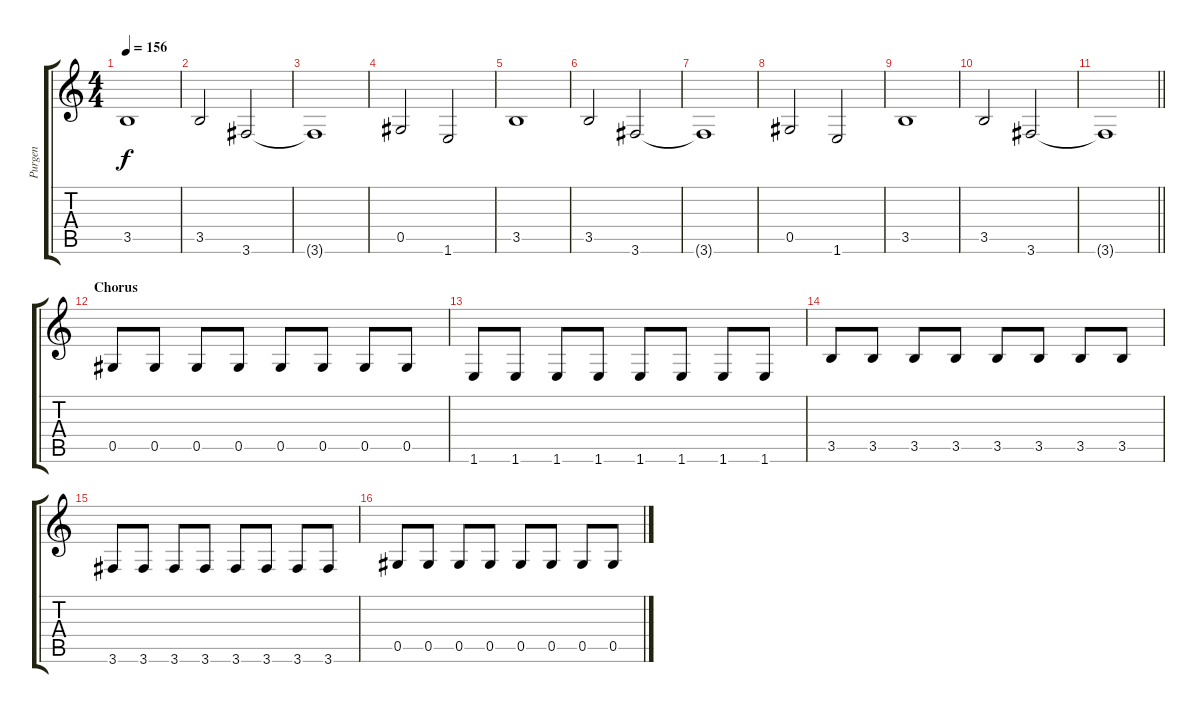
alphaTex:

\track ("Purgen" "Purgen") {instrument electricbassfinger}
\staff {score tabs}
\tuning (Eb4 Bb3 Gb3 Db3 Ab2 Eb2) {hide}
\ts (4 4)
\tempo 156
\clef g2
\ks c
3.5.1{dy f} |
3.5.2 3.6.2 |
3.6{t}.1 |
0.5.2 1.6.2 |
3.5.1 |
3.5.2 3.6.2 |
3.6{t}.1 |
0.5.2 1.6.2 |
3.5.1 |
3.5.2 3.6.2 |
\barLineRight lightlight
3.6{t}.1 |
\section ("" "Chorus")
0.5.8 0.5.8 0.5.8 0.5.8 0.5.8 0.5.8 0.5.8 0.5.8 |
1.6.8 1.6.8 1.6.8 1.6.8 1.6.8 1.6.8 1.6.8 1.6.8 |
3.5.8 3.5.8 3.5.8 3.5.8 3.5.8 3.5.8 3.5.8 3.5.8 |
3.6.8 3.6.8 3.6.8 3.6.8 3.6.8 3.6.8 3.6.8 3.6.8 |
0.5.8 0.5.8 0.5.8 0.5.8 0.5.8 0.5.8 0.5.8 0.5.8
